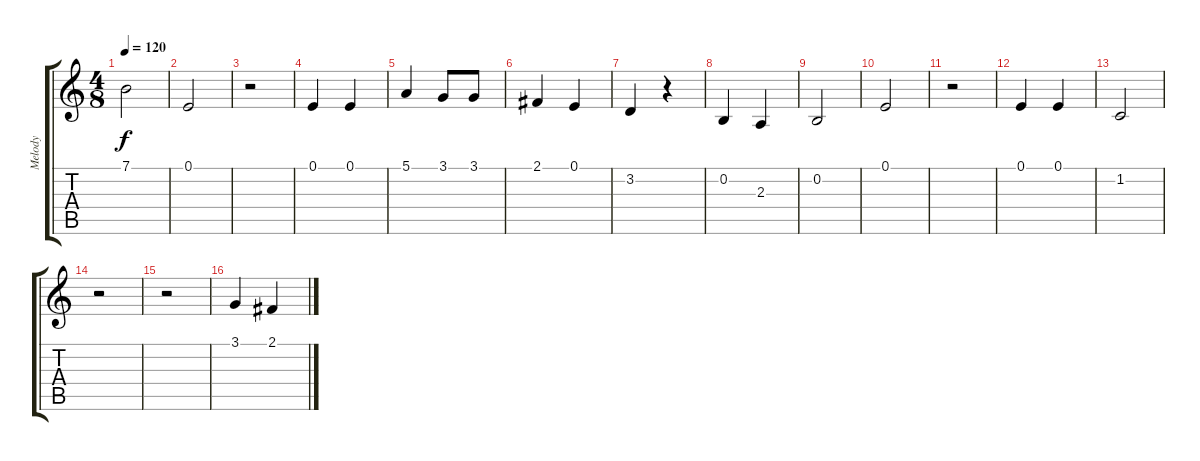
\track ("Melody" "Melody") {instrument pad4choir}
\staff {score tabs}
\tuning (E4 B3 G3 D3 A2 E2) {hide}
\ts (4 8)
\tempo 120
\clef g2
\ks c
7.1.2{dy f} |
0.1.2 |
r.2 |
0.1.4 0.1.4 |
5.1.4 3.1.8 3.1.8 |
2.1.4 0.1.4 |
3.2.4 r.4 |
0.2.4 2.3.4 |
0.2.2 |
0.1.2 |
r.2 |
0.1.4 0.1.4 |
1.2.2 |
r.2 |
r.2 |
3.1.4 2.1.4
